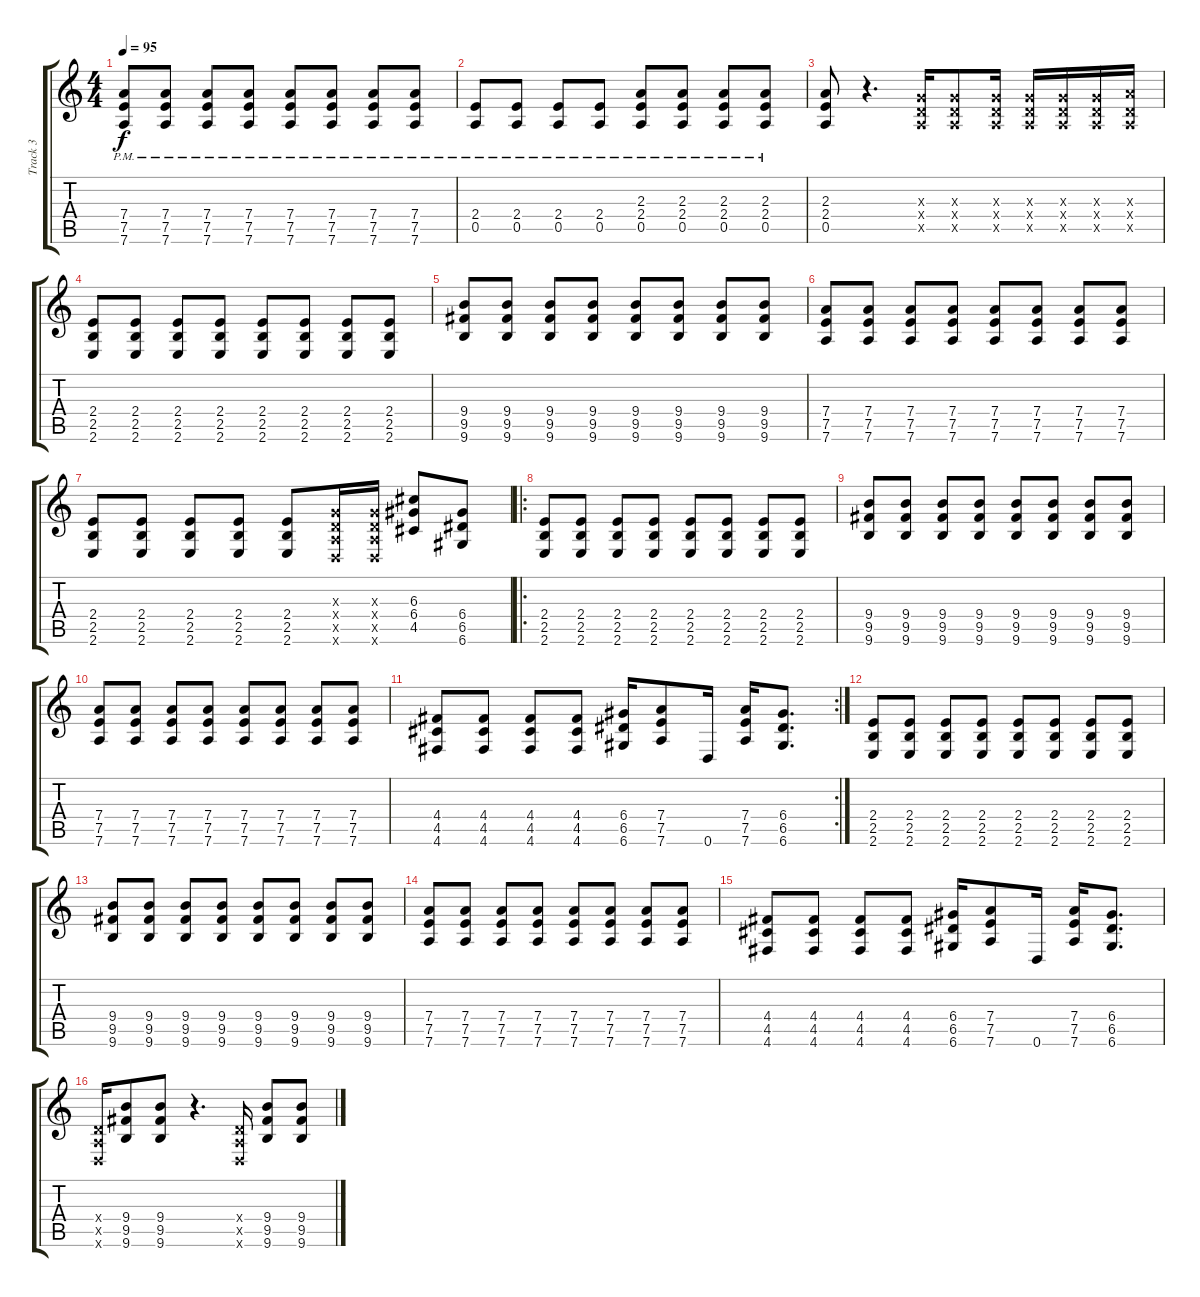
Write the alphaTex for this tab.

\track ("Track 3" "Track 3") {instrument distortionguitar}
\staff {score tabs}
\tuning (E4 B3 G3 D3 A2 D2) {hide}
\ts (4 4)
\tempo 95
\clef g2
\ks c
(7.4{pm} 7.5{pm} 7.6{pm}).8{dy f} (7.4{pm} 7.5{pm} 7.6{pm}).8 (7.4{pm} 7.5{pm} 7.6{pm}).8 (7.4{pm} 7.5{pm} 7.6{pm}).8 (7.4{pm} 7.5{pm} 7.6{pm}).8 (7.4{pm} 7.5{pm} 7.6{pm}).8 (7.4{pm} 7.5{pm} 7.6{pm}).8 (7.4{pm} 7.5{pm} 7.6{pm}).8 |
(2.4{pm} 0.5{pm}).8 (2.4{pm} 0.5{pm}).8 (2.4{pm} 0.5{pm}).8 (2.4{pm} 0.5{pm}).8 (2.3{pm} 2.4{pm} 0.5{pm}).8 (2.3{pm} 2.4{pm} 0.5{pm}).8 (2.3{pm} 2.4{pm} 0.5{pm}).8 (2.3{pm} 2.4{pm} 0.5{pm}).8 |
(2.3 2.4 0.5).8 r.4{d} (0.3{x} 0.4{x} 0.5{x}).16 (0.3{x} 0.4{x} 0.5{x}).8 (0.3{x} 0.4{x} 0.5{x}).16 (0.3{x} 0.4{x} 0.5{x}).16 (0.3{x} 0.4{x} 0.5{x}).16 (0.3{x} 0.4{x} 0.5{x}).16 (2.3{x} 0.4{x} 0.5{x}).16 |
(2.4 2.5 2.6).8 (2.4 2.5 2.6).8 (2.4 2.5 2.6).8 (2.4 2.5 2.6).8 (2.4 2.5 2.6).8 (2.4 2.5 2.6).8 (2.4 2.5 2.6).8 (2.4 2.5 2.6).8 |
(9.4 9.5 9.6).8 (9.4 9.5 9.6).8 (9.4 9.5 9.6).8 (9.4 9.5 9.6).8 (9.4 9.5 9.6).8 (9.4 9.5 9.6).8 (9.4 9.5 9.6).8 (9.4 9.5 9.6).8 |
(7.4 7.5 7.6).8 (7.4 7.5 7.6).8 (7.4 7.5 7.6).8 (7.4 7.5 7.6).8 (7.4 7.5 7.6).8 (7.4 7.5 7.6).8 (7.4 7.5 7.6).8 (7.4 7.5 7.6).8 |
(2.4 2.5 2.6).8 (2.4 2.5 2.6).8 (2.4 2.5 2.6).8 (2.4 2.5 2.6).8 (2.4 2.5 2.6).8 (0.3{x} 0.4{x} 0.5{x} 0.6{x}).16 (0.3{x} 0.4{x} 0.5{x} 0.6{x}).16 (6.3 6.4 4.5).8 (6.4 6.5 6.6).8 |
\ro
(2.4 2.5 2.6).8 (2.4 2.5 2.6).8 (2.4 2.5 2.6).8 (2.4 2.5 2.6).8 (2.4 2.5 2.6).8 (2.4 2.5 2.6).8 (2.4 2.5 2.6).8 (2.4 2.5 2.6).8 |
(9.4 9.5 9.6).8 (9.4 9.5 9.6).8 (9.4 9.5 9.6).8 (9.4 9.5 9.6).8 (9.4 9.5 9.6).8 (9.4 9.5 9.6).8 (9.4 9.5 9.6).8 (9.4 9.5 9.6).8 |
(7.4 7.5 7.6).8 (7.4 7.5 7.6).8 (7.4 7.5 7.6).8 (7.4 7.5 7.6).8 (7.4 7.5 7.6).8 (7.4 7.5 7.6).8 (7.4 7.5 7.6).8 (7.4 7.5 7.6).8 |
\rc 2
(4.4 4.5 4.6).8 (4.4 4.5 4.6).8 (4.4 4.5 4.6).8 (4.4 4.5 4.6).8 (6.4 6.5 6.6).16 (7.4 7.5 7.6).8 0.6.16 (7.4 7.5 7.6).16 (6.4 6.5 6.6).8{d} |
(2.4 2.5 2.6).8 (2.4 2.5 2.6).8 (2.4 2.5 2.6).8 (2.4 2.5 2.6).8 (2.4 2.5 2.6).8 (2.4 2.5 2.6).8 (2.4 2.5 2.6).8 (2.4 2.5 2.6).8 |
(9.4 9.5 9.6).8 (9.4 9.5 9.6).8 (9.4 9.5 9.6).8 (9.4 9.5 9.6).8 (9.4 9.5 9.6).8 (9.4 9.5 9.6).8 (9.4 9.5 9.6).8 (9.4 9.5 9.6).8 |
(7.4 7.5 7.6).8 (7.4 7.5 7.6).8 (7.4 7.5 7.6).8 (7.4 7.5 7.6).8 (7.4 7.5 7.6).8 (7.4 7.5 7.6).8 (7.4 7.5 7.6).8 (7.4 7.5 7.6).8 |
(4.4 4.5 4.6).8 (4.4 4.5 4.6).8 (4.4 4.5 4.6).8 (4.4 4.5 4.6).8 (6.4 6.5 6.6).16 (7.4 7.5 7.6).8 0.6.16 (7.4 7.5 7.6).16 (6.4 6.5 6.6).8{d} |
(0.4{x} 0.5{x} 0.6{x}).16 (9.4 9.5 9.6).8 (9.4 9.5 9.6).8 r.4{d} (0.4{x} 0.5{x} 0.6{x}).16 (9.4 9.5 9.6).8 (9.4 9.5 9.6).8
